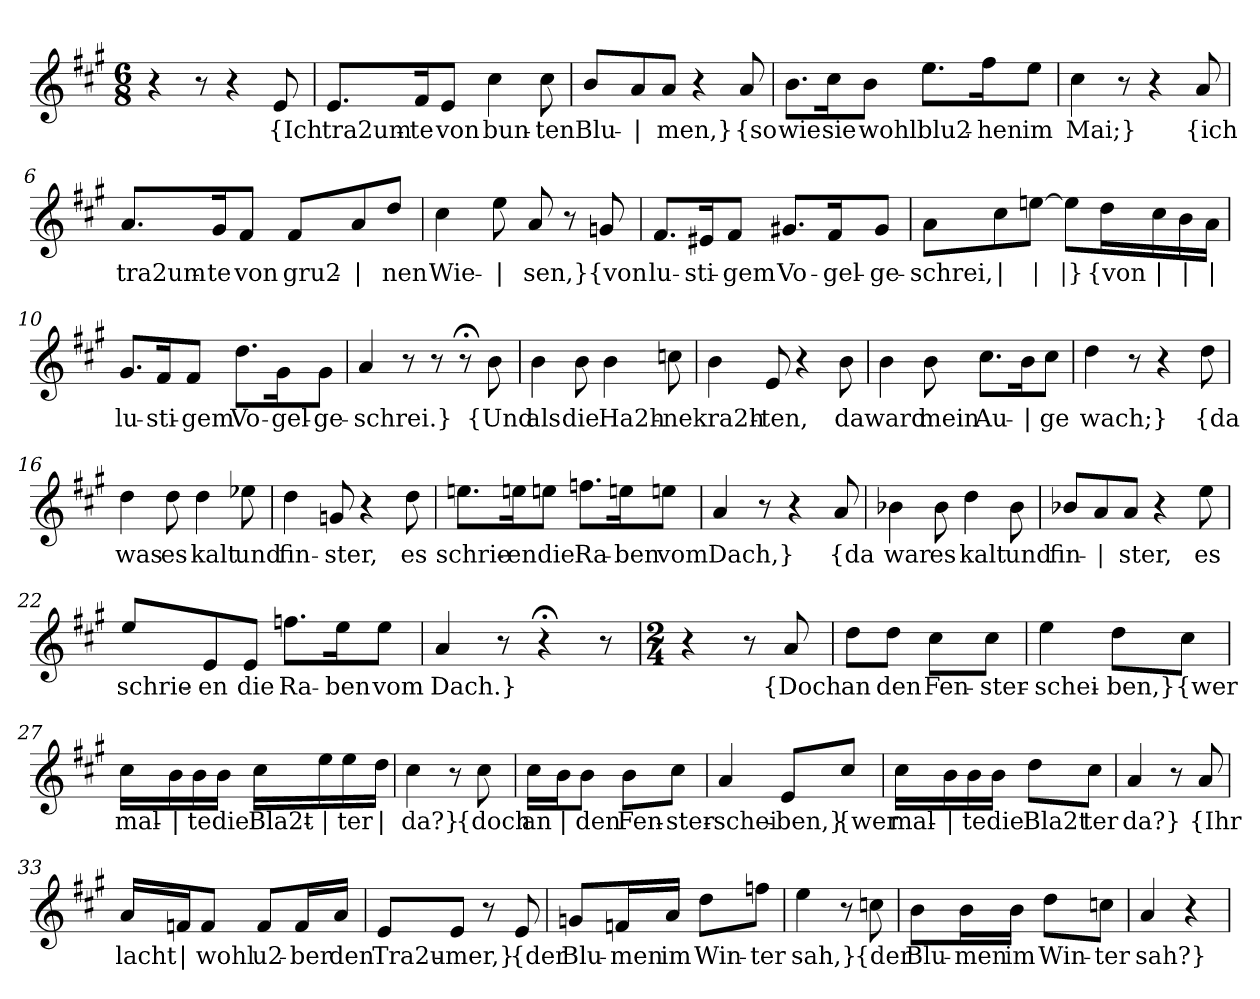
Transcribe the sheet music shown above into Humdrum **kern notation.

**kern	**text
*part1	*part1
*staff1	*staff1
*clefG2	*
*k[f#c#g#]	*
*M6/8	*
=1	=1
4r	.
8r	.
4r	.
!	!LO:LY:b
8e/	{Ich
=2	=2
!	!LO:LY:b
8.e/L	tra2um-
!	!LO:LY:b
16f#/K	-te
!	!LO:LY:b
8e/J	von
!	!LO:LY:b
4cc#\	bun-
!	!LO:LY:b
8cc#\	-ten
=3	=3
!	!LO:LY:b
8b/L	Blu-
!	!LO:LY:b
8a/	|
!	!LO:LY:b
8a/J	-men,}
4r	.
!	!LO:LY:b
8a/	{so
=4	=4
!	!LO:LY:b
8.b\L	wie
!	!LO:LY:b
16cc#\K	sie
!	!LO:LY:b
8b\J	wohl
!	!LO:LY:b
8.ee\L	blu2-
!	!LO:LY:b
16ff#\K	-hen
!	!LO:LY:b
8ee\J	im
=5	=5
!	!LO:LY:b
4cc#\	Mai;}
8r	.
4r	.
!	!LO:LY:b
8a/	{ich
!!LO:LB:g=z
=6	=6
!	!LO:LY:b
8.a/L	tra2um-
!	!LO:LY:b
16g#/K	-te
!	!LO:LY:b
8f#/J	von
!	!LO:LY:b
8f#/L	gru2-
!	!LO:LY:b
8a/	|
!	!LO:LY:b
8dd/J	-nen
=7	=7
!	!LO:LY:b
4cc#\	Wie-
!	!LO:LY:b
8ee\	|
!	!LO:LY:b
8a/	-sen,}
8r	.
!	!LO:LY:b
8gn/	{von
=8	=8
!	!LO:LY:b
8.f#/L	lu-
!	!LO:LY:b
16e#X/K	-sti-
!	!LO:LY:b
8f#/J	-gem
!	!LO:LY:b
8.g#X/L	Vo-
!	!LO:LY:b
16f#/K	-gel-
!	!LO:LY:b
8g#/J	-ge-
=9	=9
!	!LO:LY:b
8a\L	-schrei,
!	!LO:LY:b
8cc#\	|
!	!LO:LY:b
[8een\J	|
!	!LO:LY:b
8ee\L]	|}
!	!LO:LY:b
16dd\L	{von
!	!LO:LY:b
16cc#\	|
!	!LO:LY:b
16b\	|
!	!LO:LY:b
16a\JJ	|
!!LO:LB:g=z
=10	=10
!	!LO:LY:b
8.g#/L	lu-
!	!LO:LY:b
16f#/K	-sti-
!	!LO:LY:b
8f#/J	-gem
!	!LO:LY:b
8.dd\L	Vo-
!	!LO:LY:b
16g#\K	-gel-
!	!LO:LY:b
8g#\J	-ge-
=11	=11
!	!LO:LY:b
4a/	-schrei.}
8r	.
8r	.
8r;<	.
!	!LO:LY:b
8b\	{Und
=12	=12
!	!LO:LY:b
4b\	als
!	!LO:LY:b
8b\	die
!	!LO:LY:b
4b\	Ha2h-
!	!LO:LY:b
8ccn\	-ne
=13	=13
!	!LO:LY:b
4b\	kra2h-
!	!LO:LY:b
8e/	-ten,
4r	.
!	!LO:LY:b
8b\	da
=14	=14
!	!LO:LY:b
4b\	ward
!	!LO:LY:b
8b\	mein
!	!LO:LY:b
8.cc#\L	Au-
!	!LO:LY:b
16b\K	|
!	!LO:LY:b
8cc#\J	-ge
!!LO:LB:g=z
=15	=15
!	!LO:LY:b
4dd\	wach;}
8r	.
4r	.
!	!LO:LY:b
8dd\	{da
=16	=16
!	!LO:LY:b
4dd\	was
!	!LO:LY:b
8dd\	es
!	!LO:LY:b
4dd\	kalt
!	!LO:LY:b
8ee-X\	und
=17	=17
!	!LO:LY:b
4dd\	fin-
!	!LO:LY:b
8gn/	-ster,
4r	.
!	!LO:LY:b
8dd\	es
=18	=18
!	!LO:LY:b
8.een\L	schrie-
!	!LO:LY:b
16een\K	-en
!	!LO:LY:b
8een\J	die
!	!LO:LY:b
8.ffn\L	Ra-
!	!LO:LY:b
16een\K	-ben
!	!LO:LY:b
8een\J	vom
=19	=19
!	!LO:LY:b
4a/	Dach,}
8r	.
4r	.
!	!LO:LY:b
8a/	{da
=20	=20
!	!LO:LY:b
4b-X\	war
!	!LO:LY:b
8b-\	es
!	!LO:LY:b
4dd\	kalt
!	!LO:LY:b
8b-\	und
!!LO:LB:g=z
=21	=21
!	!LO:LY:b
8b-X/L	fin-
!	!LO:LY:b
8a/	|
!	!LO:LY:b
8a/J	-ster,
4r	.
!	!LO:LY:b
8ee\	es
=22	=22
!	!LO:LY:b
8ee/L	schrie-
!	!LO:LY:b
8e/	-en
!	!LO:LY:b
8e/J	die
!	!LO:LY:b
8.ffn\L	Ra-
!	!LO:LY:b
16ee\K	-ben
!	!LO:LY:b
8ee\J	vom
=23	=23
!	!LO:LY:b
4a/	Dach.}
8r	.
4r;<	.
8r	.
=24	=24
*M2/4	*
4r	.
8r	.
!	!LO:LY:b
8a/	{Doch
=25	=25
!	!LO:LY:b
8dd\L	an
!	!LO:LY:b
8dd\J	den
!	!LO:LY:b
8cc#\L	Fen-
!	!LO:LY:b
8cc#\J	-ster-
!!LO:LB:g=z
=26	=26
!	!LO:LY:b
4ee\	-schei-
!	!LO:LY:b
8dd\L	-ben,}
!	!LO:LY:b
8cc#\J	{wer
=27	=27
!	!LO:LY:b
16cc#\LL	mal-
!	!LO:LY:b
16b\	|
!	!LO:LY:b
16b\	-te
!	!LO:LY:b
16b\JJ	die
!	!LO:LY:b
16cc#\LL	Bla2t-
!	!LO:LY:b
16ee\	|
!	!LO:LY:b
16ee\	-ter
!	!LO:LY:b
16dd\JJ	|
=28	=28
!	!LO:LY:b
4cc#\	da?}
8r	.
!	!LO:LY:b
8cc#\	{doch
=29	=29
!	!LO:LY:b
16cc#\LL	an
!	!LO:LY:b
16b\J	|
!	!LO:LY:b
8b\J	den
!	!LO:LY:b
8b\L	Fen-
!	!LO:LY:b
8cc#\J	-ster-
=30	=30
!	!LO:LY:b
4a/	-schei-
!	!LO:LY:b
8e/L	-ben,}
!	!LO:LY:b
8cc#/J	{wer
!!LO:LB:g=z
=31	=31
!	!LO:LY:b
16cc#\LL	mal-
!	!LO:LY:b
16b\	|
!	!LO:LY:b
16b\	-te
!	!LO:LY:b
16b\JJ	die
!	!LO:LY:b
8dd\L	Bla2t
!	!LO:LY:b
8cc#\J	-ter
=32	=32
!	!LO:LY:b
4a/	da?}
8r	.
!	!LO:LY:b
8a/	{Ihr
=33	=33
!	!LO:LY:b
16a/LL	lacht
!	!LO:LY:b
16fn/J	|
!	!LO:LY:b
8f/J	wohl
!	!LO:LY:b
8f/L	u2-
!	!LO:LY:b
16f/L	-ber
!	!LO:LY:b
16a/JJ	den
=34	=34
!	!LO:LY:b
8e/L	Tra2u-
!	!LO:LY:b
8e/J	-mer,}
8r	.
!	!LO:LY:b
8e/	{der
=35	=35
!	!LO:LY:b
8gn/L	Blu-
!	!LO:LY:b
16fn/L	-men
!	!LO:LY:b
16a/JJ	im
!	!LO:LY:b
8dd\L	Win-
!	!LO:LY:b
8ffn\J	-ter
!!LO:LB:g=z
=36	=36
!	!LO:LY:b
4ee\	sah,}
8r	.
!	!LO:LY:b
8ccn\	{der
=37	=37
!	!LO:LY:b
8b\L	Blu-
!	!LO:LY:b
16b\L	-men
!	!LO:LY:b
16b\JJ	im
!	!LO:LY:b
8dd\L	Win-
!	!LO:LY:b
8ccn\J	-ter
=38	=38
!	!LO:LY:b
4a/	sah?}
4r	.
=	=
*-	*-
